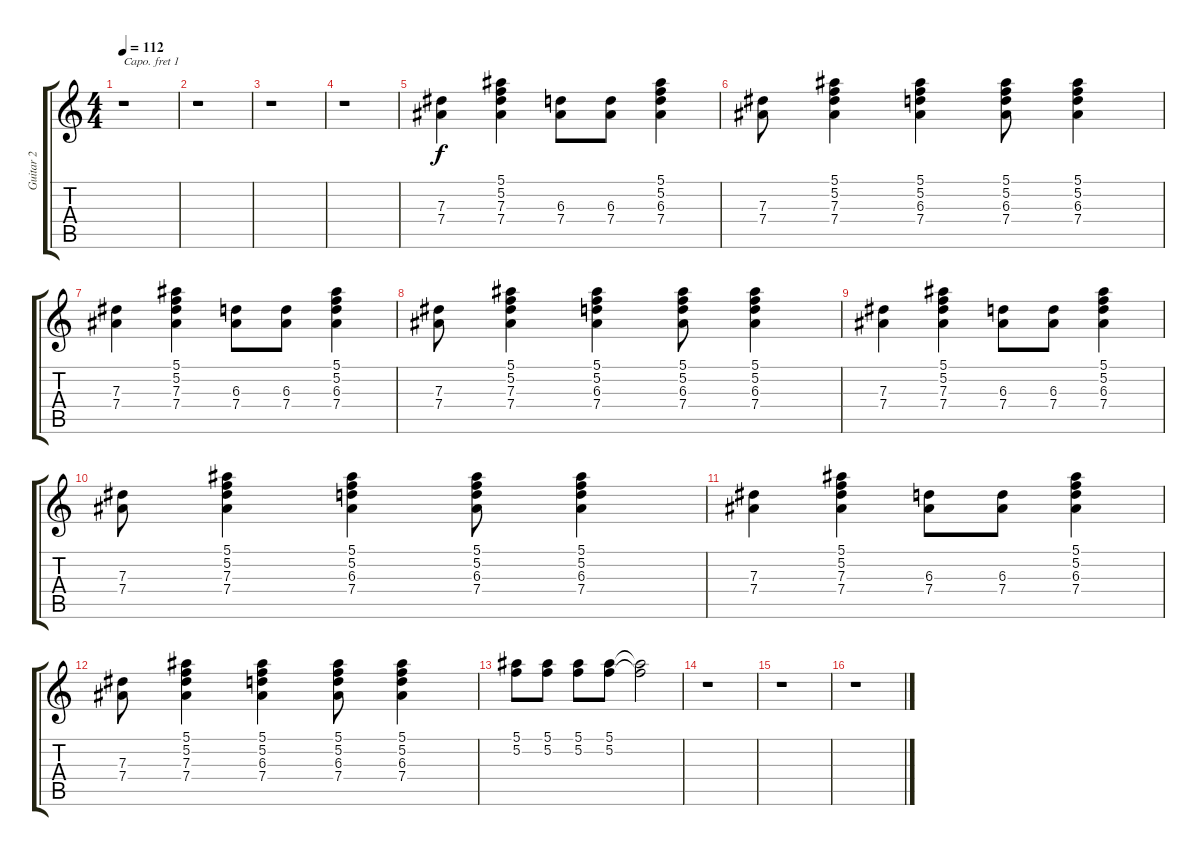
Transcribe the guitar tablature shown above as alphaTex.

\track ("Guitar 2" "Guitar 2") {instrument electricguitarclean}
\staff {score tabs}
\capo 1
\tuning (E4 B3 G3 D3 A2 E2) {hide}
\ts (4 4)
\tempo 112
\clef g2
\ks c
r.1{dy f instrument electricguitarclean} |
r.1 |
r.1 |
r.1 |
(7.3 7.4).4 (5.1 5.2 7.3 7.4).4 (6.3 7.4).8 (6.3 7.4).8 (5.1 5.2 6.3 7.4).4 |
(7.3 7.4).8 (5.1 5.2 7.3 7.4).4 (5.1 5.2 6.3 7.4).4 (5.1 5.2 6.3 7.4).8 (5.1 5.2 6.3 7.4).4 |
(7.3 7.4).4 (5.1 5.2 7.3 7.4).4 (6.3 7.4).8 (6.3 7.4).8 (5.1 5.2 6.3 7.4).4 |
(7.3 7.4).8 (5.1 5.2 7.3 7.4).4 (5.1 5.2 6.3 7.4).4 (5.1 5.2 6.3 7.4).8 (5.1 5.2 6.3 7.4).4 |
(7.3 7.4).4 (5.1 5.2 7.3 7.4).4 (6.3 7.4).8 (6.3 7.4).8 (5.1 5.2 6.3 7.4).4 |
(7.3 7.4).8 (5.1 5.2 7.3 7.4).4 (5.1 5.2 6.3 7.4).4 (5.1 5.2 6.3 7.4).8 (5.1 5.2 6.3 7.4).4 |
(7.3 7.4).4 (5.1 5.2 7.3 7.4).4 (6.3 7.4).8 (6.3 7.4).8 (5.1 5.2 6.3 7.4).4 |
(7.3 7.4).8 (5.1 5.2 7.3 7.4).4 (5.1 5.2 6.3 7.4).4 (5.1 5.2 6.3 7.4).8 (5.1 5.2 6.3 7.4).4 |
(5.1 5.2).8 (5.1 5.2).8 (5.1 5.2).8 (5.1 5.2).8 (5.1{t} 5.2{t}).2 |
r.1 |
r.1 |
r.1
